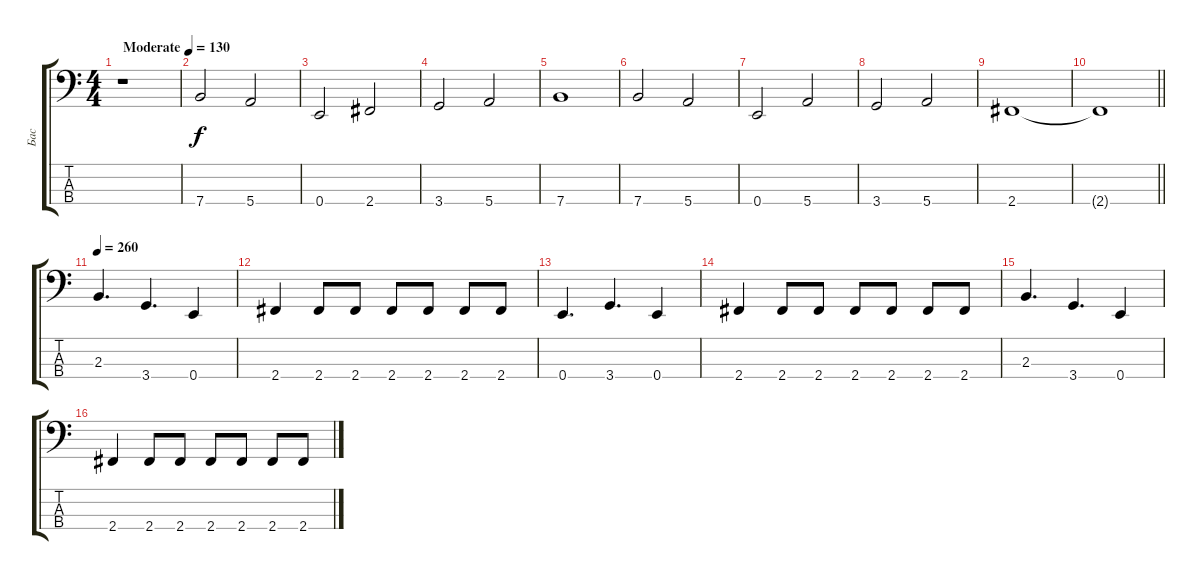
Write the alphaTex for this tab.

\track ("Бас" "Бас") {instrument electricbassfinger}
\staff {score tabs}
\tuning (G2 D2 A1 E1) {hide}
\ts (4 4)
\tempo (130 "Moderate")
\clef f4
\ks c
r.1{dy f instrument electricbassfinger} |
7.4.2 5.4.2 |
0.4.2 2.4.2 |
3.4.2 5.4.2 |
7.4.1 |
7.4.2 5.4.2 |
0.4.2 5.4.2 |
3.4.2 5.4.2 |
2.4.1 |
\barLineRight lightlight
2.4{t}.1 |
\tempo 260
2.3.4{d} 3.4.4{d} 0.4.4 |
2.4.4 2.4.8 2.4.8 2.4.8 2.4.8 2.4.8 2.4.8 |
0.4.4{d} 3.4.4{d} 0.4.4 |
2.4.4 2.4.8 2.4.8 2.4.8 2.4.8 2.4.8 2.4.8 |
2.3.4{d} 3.4.4{d} 0.4.4 |
2.4.4 2.4.8 2.4.8 2.4.8 2.4.8 2.4.8 2.4.8
